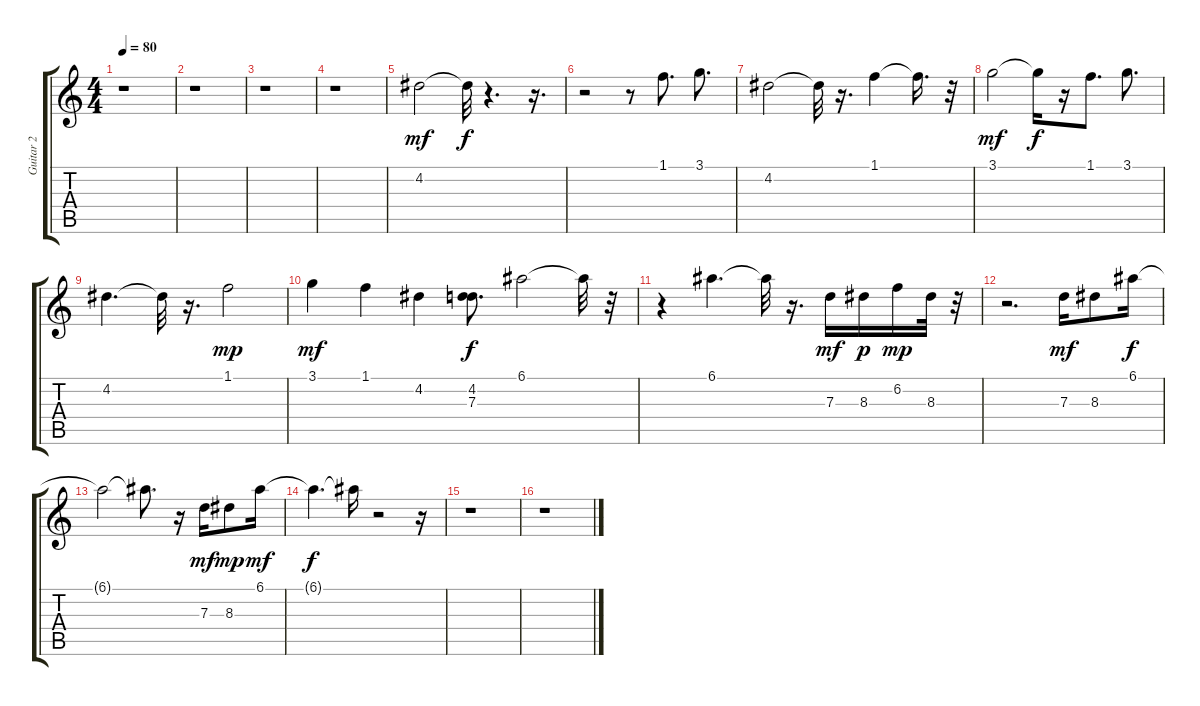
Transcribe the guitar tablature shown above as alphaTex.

\track ("Guitar 2" "Guitar 2") {instrument acousticguitarsteel}
\staff {score tabs}
\tuning (E4 B3 G3 D3 A2 E2) {hide}
\ts (4 4)
\tempo 80
\clef g2
\ks c
r.1{dy f} |
r.1 |
r.1 |
r.1 |
4.2.2{dy mf} 4.2{t}.32{dy f} r.4{d} r.16{d} |
r.2 r.8 1.1.8{d} 3.1.8{d} |
4.2.2 4.2{t}.32 r.16{d} 1.1.4 1.1{t}.16{d} r.32 |
3.1.2{dy mf} 3.1{t}.16{dy f} r.16 1.1.8{d} 3.1.8{d} |
4.2.4{d} 4.2{t}.32 r.16{d} 1.1.2{dy mp} |
3.1.4{dy mf} 1.1.4 4.2.4 (4.2 7.3).8{d dy f} 6.1.2 6.1{t}.32 r.32 |
r.4 6.1.4{d} 6.1{t}.32 r.16{d} 7.3.16{dy mf} 8.3.16{dy p} 6.2.16{dy mp} 8.3.32 r.32 |
r.2{d} 7.3.16{dy mf} 8.3.8 6.1.16{dy f} |
6.1{t}.2 6.1{t}.8{d} r.16 7.3.16{dy mf} 8.3.8{dy mp} 6.1.16{dy mf} |
6.1{t}.4{d dy f} 6.1{t}.16 r.2 r.16 |
r.1 |
r.1
